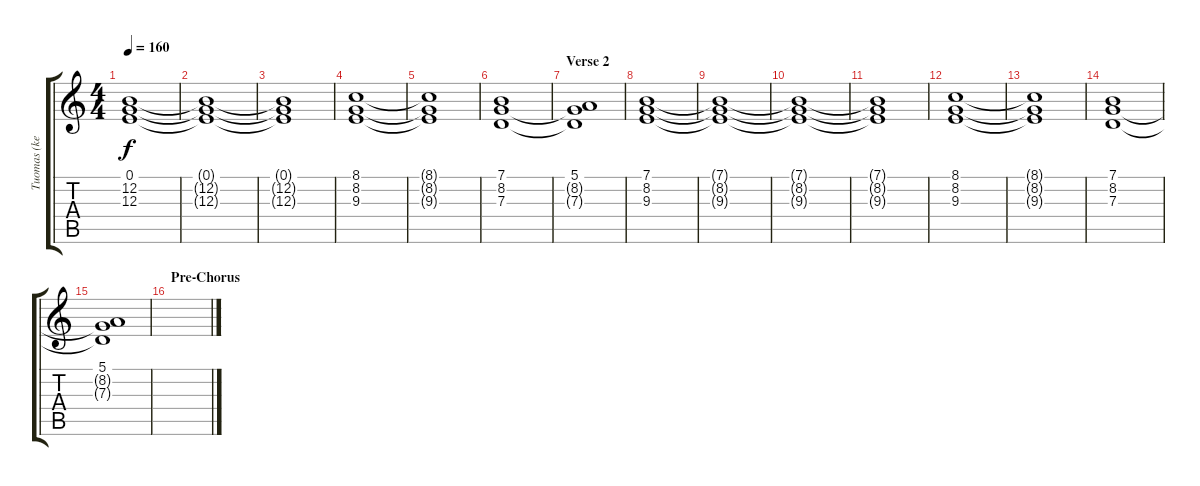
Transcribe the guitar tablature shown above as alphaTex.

\track ("Tuomas (keyboards)" "Tuomas (ke") {instrument stringensemble1}
\staff {score tabs}
\tuning (E4 B3 G3 D3 A2 D2) {hide}
\ts (4 4)
\tempo 160
\clef g2
\ks c
(0.1{t} 12.2{t} 12.3{t}).1{dy f} |
(0.1{t} 12.2{t} 12.3{t}).1 |
(0.1{t} 12.2{t} 12.3{t}).1 |
(8.1 8.2 9.3).1 |
(8.1{t} 8.2{t} 9.3{t}).1 |
(7.1 8.2 7.3).1 |
\section ("" "Verse 2")
(5.1 8.2{t} 7.3{t}).1 |
(7.1 8.2 9.3).1 |
(7.1{t} 8.2{t} 9.3{t}).1 |
(7.1{t} 8.2{t} 9.3{t}).1 |
(7.1{t} 8.2{t} 9.3{t}).1 |
(8.1 8.2 9.3).1 |
(8.1{t} 8.2{t} 9.3{t}).1 |
(7.1 8.2 7.3).1 |
(5.1 8.2{t} 7.3{t}).1 |
\section ("" "Pre-Chorus")
